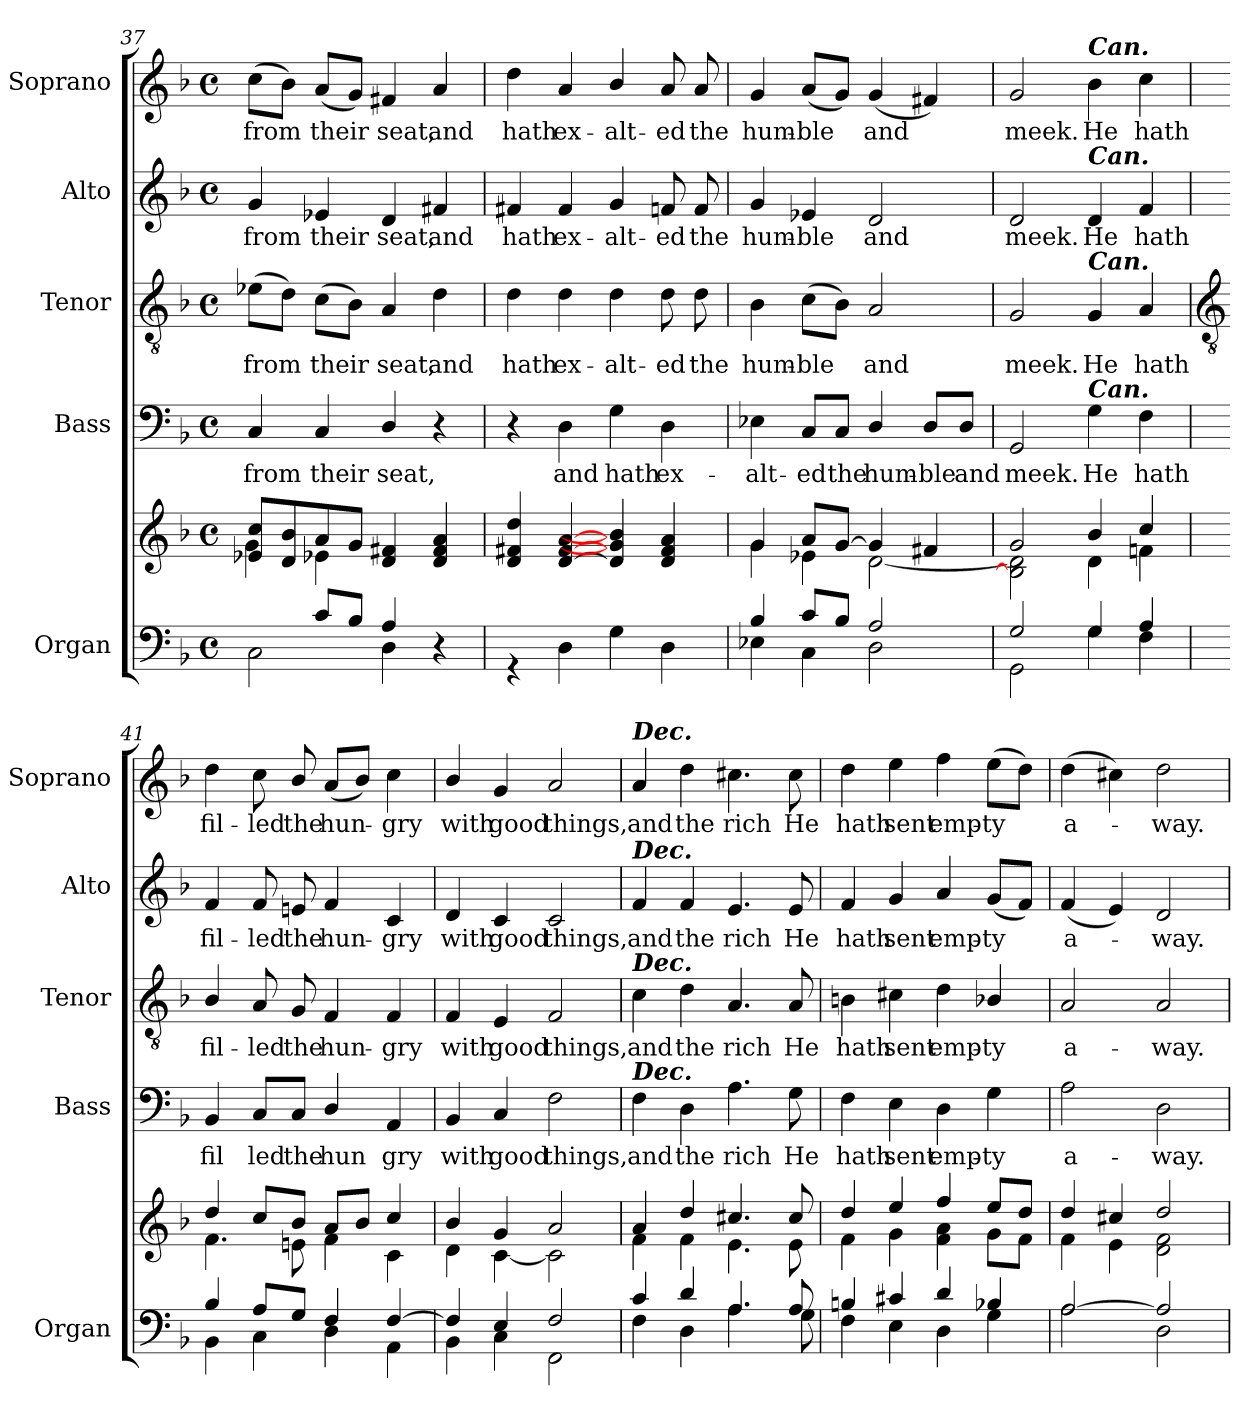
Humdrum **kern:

**kern	**kern	**kern	**text	**kern	**text	**kern	**text	**kern	**text
*part5	*part5	*part4	*part4	*part3	*part3	*part2	*part2	*part1	*part1
*staff6	*staff5	*staff4	*staff4	*staff3	*staff3	*staff2	*staff2	*staff1	*staff1
*I"Organ	*	*I"Bass	*	*I"Tenor	*	*I"Alto	*	*I"Soprano	*
*I'Organ	*	*I'Bass	*	*I'Tenor	*	*I'Alto	*	*I'Soprano	*
!!LO:LB:g=z
*clefF4	*clefG2	*clefF4	*	*clefGv2	*	*clefG2	*	*clefG2	*
*k[b-]	*k[b-]	*k[b-]	*	*k[b-]	*	*k[b-]	*	*k[b-]	*
*F:	*F:	*F:	*	*F:	*	*F:	*	*F:	*
*M4/4	*M4/4	*M4/4	*	*M4/4	*	*M4/4	*	*M4/4	*
*met(c)	*met(c)	*met(c)	*	*met(c)	*	*met(c)	*	*met(c)	*
=37	=37	=37	=37	=37	=37	=37	=37	=37	=37
*^	*^	*	*	*	*	*	*	*	*
!	!	!	!	!	!LO:LY:b	!	!LO:LY:b	!	!LO:LY:b	!	!LO:LY:b
4ryy	2C\	8e-X/ 8cc/L	4g\	4C	from	(>8e-XL	from	4g	from	(>8cc\L	from
.	.	8d/ 8b-/	.	.	.	8dJ)	.	.	.	8b-\J)	.
!	!	!	!	!	!LO:LY:b	!	!LO:LY:b	!	!LO:LY:b	!	!LO:LY:b
8c/L	.	8a/	4e-X\	4C	their	(>8cL	their	4e-X	their	(<8aL	their
8B-/J	.	8g/J	.	.	.	8B-J)	.	.	.	8gJ)	.
!	!	!	!	!	!LO:LY:b	!	!LO:LY:b	!	!LO:LY:b	!	!LO:LY:b
4A/	4D\	4d/ 4f#X/	2ryy	4D/	seat,	4A	seat,	4d	seat,	4f#X	seat,
!	!	!	!	!	!	!	!LO:LY:b	!	!LO:LY:b	!	!LO:LY:b
4ryy	4r	4d/ 4f#/ 4a/	.	4r	.	4d	and	4f#X	and	4a	and
=38	=38	=38	=38	=38	=38	=38	=38	=38	=38	=38	=38
!	!	!	!	!	!	!	!LO:LY:b	!	!LO:LY:b	!	!LO:LY:b
1ryy	4r	4d/ 4f#X/ 4dd/	1ryy	4r	.	4d	hath	4f#X	hath	4dd\	hath
!	!	!	!	!	!LO:LY:b	!	!LO:LY:b	!	!LO:LY:b	!	!LO:LY:b
.	4D\	[4d/ [4f#/ [4a/	.	4D	and	4d	ex-	4f#	ex-	4a	ex-
!	!	!	!	!	!LO:LY:b	!	!LO:LY:b	!	!LO:LY:b	!	!LO:LY:b
.	4G\	4d/] 4g/] 4b-/]	.	4G	hath	4d	-alt-	4g	-alt-	4b-/	-alt-
!	!	!	!	!	!LO:LY:b	!	!LO:LY:b	!	!LO:LY:b	!	!LO:LY:b
.	4D\	4d/ 4f#/ 4a/	.	4D\	ex-	8d	-ed	8fn	-ed	8a	-ed
!	!	!	!	!	!	!	!LO:LY:b	!	!LO:LY:b	!	!LO:LY:b
.	.	.	.	.	.	8d	the	8f	the	8a	the
=39	=39	=39	=39	=39	=39	=39	=39	=39	=39	=39	=39
!	!	!	!	!	!LO:LY:b	!	!LO:LY:b	!	!LO:LY:b	!	!LO:LY:b
4B-/	4E-X\	4g/	4g\	4E-X\	-alt-	4B-	hum-	4g	hum-	4g	hum-
!	!	!	!	!	!LO:LY:b	!	!LO:LY:b	!	!LO:LY:b	!	!LO:LY:b
8c/L	4C\	8a/L	4e-X\	8C/L	-ed	(>8cL	-ble	4e-X	-ble	(<8aL	-ble
!	!	!	!	!	!LO:LY:b	!	!	!	!	!	!
8B-/J	.	[8g/J	.	8C/J	the	8B-J)	.	.	.	8gJ)	.
!	!	!	!	!	!LO:LY:b	!	!LO:LY:b	!	!LO:LY:b	!	!LO:LY:b
2A/	2D\	4g/]	[2d\	4D/	hum-	2A	and	2d	and	(<4g	and
!	!	!	!	!	!LO:LY:b	!	!	!	!	!	!
.	.	4f#X/	.	8D/L	-ble	.	.	.	.	4f#X)	.
!	!	!	!	!	!LO:LY:b	!	!	!	!	!	!
.	.	.	.	8D/J	and	.	.	.	.	.	.
=40	=40	=40	=40	=40	=40	=40	=40	=40	=40	=40	=40
!	!	!	!	!	!LO:LY:b	!	!LO:LY:b	!	!LO:LY:b	!	!LO:LY:b
2G/	2GG\	2g/	2B-\] 2d\]	2GG	meek.	2G	meek.	2d	meek.	2g	meek.
!	!	!	!	!	!	!	!	!	!	!LO:TX:a:Bi:t=Can.	!
!	!	!	!	!	!	!	!	!LO:TX:a:Bi:t=Can.	!	!	!
!	!	!	!	!	!	!LO:TX:a:Bi:t=Can.	!	!	!	!	!
!	!	!	!	!LO:TX:a:Bi:t=Can.	!	!	!	!	!	!	!
!	!	!	!	!	!LO:LY:b	!	!LO:LY:b	!	!LO:LY:b	!	!LO:LY:b
4G/	4G\	4b-/	4d\	4G	He	4G	He	4d	He	4b-	He
!	!	!	!	!	!LO:LY:b	!	!LO:LY:b	!	!LO:LY:b	!	!LO:LY:b
4A/	4F\	4cc/	4fn\	4F	hath	4A	hath	4f	hath	4cc	hath
!!LO:LB:g=z
=41	=41	=41	=41	=41	=41	=41	=41	=41	=41	=41	=41
*	*	*	*	*	*	*clefGv2	*	*	*	*	*
!	!	!	!	!	!LO:LY:b	!	!LO:LY:b	!	!LO:LY:b	!	!LO:LY:b
4B-/	4BB-\	4dd/	4.f\	4BB-	fil	4B-/	fil-	4f	fil-	4dd	fil-
!	!	!	!	!	!LO:LY:b	!	!LO:LY:b	!	!LO:LY:b	!	!LO:LY:b
8A/L	4C\	8cc/L	.	8C/L	led	8A	-led	8f	-led	8cc	-led
!	!	!	!	!	!LO:LY:b	!	!LO:LY:b	!	!LO:LY:b	!	!LO:LY:b
8G/J	.	8b-/J	8en\	8C/J	the	8G	the	8en	the	8b-/	the
!	!	!	!	!	!LO:LY:b	!	!LO:LY:b	!	!LO:LY:b	!	!LO:LY:b
4F/	4D\	8a/L	4f\	4D/	hun	4F	hun-	4f	hun-	(<8aL	hun-
.	.	8b-/J	.	.	.	.	.	.	.	8b-J)	.
!	!	!	!	!	!LO:LY:b	!	!LO:LY:b	!	!LO:LY:b	!	!LO:LY:b
[4F/	4AA\	4cc/	4c\	4AA	gry	4F	-gry	4c	-gry	4cc	gry
=42	=42	=42	=42	=42	=42	=42	=42	=42	=42	=42	=42
!	!	!	!	!	!LO:LY:b	!	!LO:LY:b	!	!LO:LY:b	!	!LO:LY:b
4F/]	4BB-\	4b-/	4d\	4BB-	with	4F	with	4d	with	4b-/	with
!	!	!	!	!	!LO:LY:b	!	!LO:LY:b	!	!LO:LY:b	!	!LO:LY:b
4E/	4C\	4g/	[4c\	4C	good	4E	good	4c	good	4g	good
!	!	!	!	!	!LO:LY:b	!	!LO:LY:b	!	!LO:LY:b	!	!LO:LY:b
2F/	2FF\	2a/	2c\]	2F	things,	2F	things,	2c	things,	2a	things,
=43	=43	=43	=43	=43	=43	=43	=43	=43	=43	=43	=43
!	!	!	!	!	!	!	!	!	!	!LO:TX:a:Bi:t=Dec.	!
!	!	!	!	!	!	!	!	!LO:TX:a:Bi:t=Dec.	!	!	!
!	!	!	!	!	!	!LO:TX:a:Bi:t=Dec.	!	!	!	!	!
!	!	!	!	!LO:TX:a:Bi:t=Dec.	!	!	!	!	!	!	!
!	!	!	!	!	!LO:LY:b	!	!LO:LY:b	!	!LO:LY:b	!	!LO:LY:b
4c/	4F\	4a/	4f\	4F	and	4c	and	4f	and	4a	and
!	!	!	!	!	!LO:LY:b	!	!LO:LY:b	!	!LO:LY:b	!	!LO:LY:b
4d/	4D\	4dd/	4f\	4D	the	4d	the	4f	the	4dd	the
!	!	!	!	!	!LO:LY:b	!	!LO:LY:b	!	!LO:LY:b	!	!LO:LY:b
4.A/	4.A\	4.cc#X/	4.e\	4.A	rich	4.A	rich	4.e	rich	4.cc#X	rich
!	!	!	!	!	!LO:LY:b	!	!LO:LY:b	!	!LO:LY:b	!	!LO:LY:b
8A/	8G\	8cc#/	8e\	8G	He	8A/	He	8e	He	8cc#	He
=44	=44	=44	=44	=44	=44	=44	=44	=44	=44	=44	=44
!	!	!	!	!	!LO:LY:b	!	!LO:LY:b	!	!LO:LY:b	!	!LO:LY:b
4Bn/	4F\	4dd/	4f\	4F	hath	4Bn	hath	4f	hath	4dd	hath
!	!	!	!	!	!LO:LY:b	!	!LO:LY:b	!	!LO:LY:b	!	!LO:LY:b
4c#X/	4E\	4ee/	4g\	4E	sent	4c#X	sent	4g	sent	4ee	sent
!	!	!	!	!	!LO:LY:b	!	!LO:LY:b	!	!LO:LY:b	!	!LO:LY:b
4d/	4D\	4ff/	4f\ 4a\	4D	emp-	4d	emp-	4a	emp-	4ff	emp-
!	!	!	!	!	!LO:LY:b	!	!LO:LY:b	!	!LO:LY:b	!	!LO:LY:b
4B-X/	4G\	8ee/L	8g\L	4G	-ty	4B-X/	-ty	(<8gL	-ty	(>8eeL	-ty
.	.	8dd/J	8f\J	.	.	.	.	8fJ)	.	8ddJ)	.
=45	=45	=45	=45	=45	=45	=45	=45	=45	=45	=45	=45
!	!	!	!	!	!LO:LY:b	!	!LO:LY:b	!	!LO:LY:b	!	!LO:LY:b
[2A/	2A\	4dd/	4f\	2A	a-	2A	a-	(<4f	a-	(>4dd	a-
.	.	4cc#X/	4e\	.	.	.	.	4e)	.	4cc#X)	.
!	!	!	!	!	!LO:LY:b	!	!LO:LY:b	!	!LO:LY:b	!	!LO:LY:b
2A/]	2D\	2dd/	2d\ 2f\	2D	-way.	2A	-way.	2d	way.	2dd	way.
*v	*v	*	*	*	*	*	*	*	*	*	*
*	*v	*v	*	*	*	*	*	*	*	*
=	=	=	=	=	=	=	=	=	=
*-	*-	*-	*-	*-	*-	*-	*-	*-	*-
